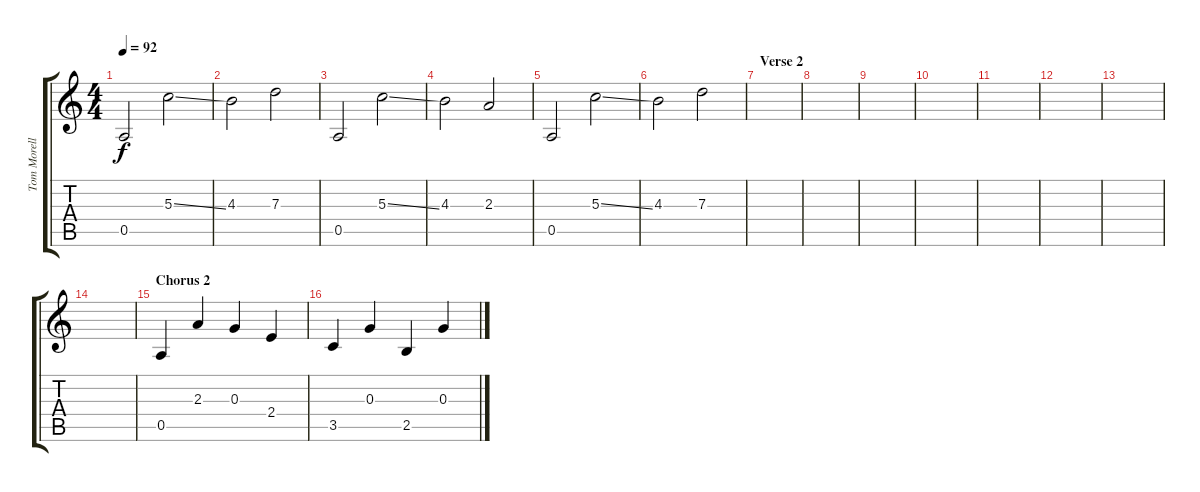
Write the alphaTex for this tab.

\track ("Tom Morello [doubled]" "Tom Morell") {instrument electricguitarjazz}
\staff {score tabs}
\tuning (E4 B3 G3 D3 A2 E2) {hide}
\ts (4 4)
\tempo 92
\clef g2
\ks c
0.5.2{dy f} 5.3{ss}.2 |
4.3.2 7.3.2 |
0.5.2 5.3{ss}.2 |
4.3.2 2.3.2 |
0.5.2 5.3{ss}.2 |
4.3.2 7.3.2 |
\section ("" "Verse 2")
|
|
|
|
|
|
|
|
\section ("" "Chorus 2")
0.5.4 2.3.4 0.3.4 2.4.4 |
3.5.4 0.3.4 2.5.4 0.3.4
